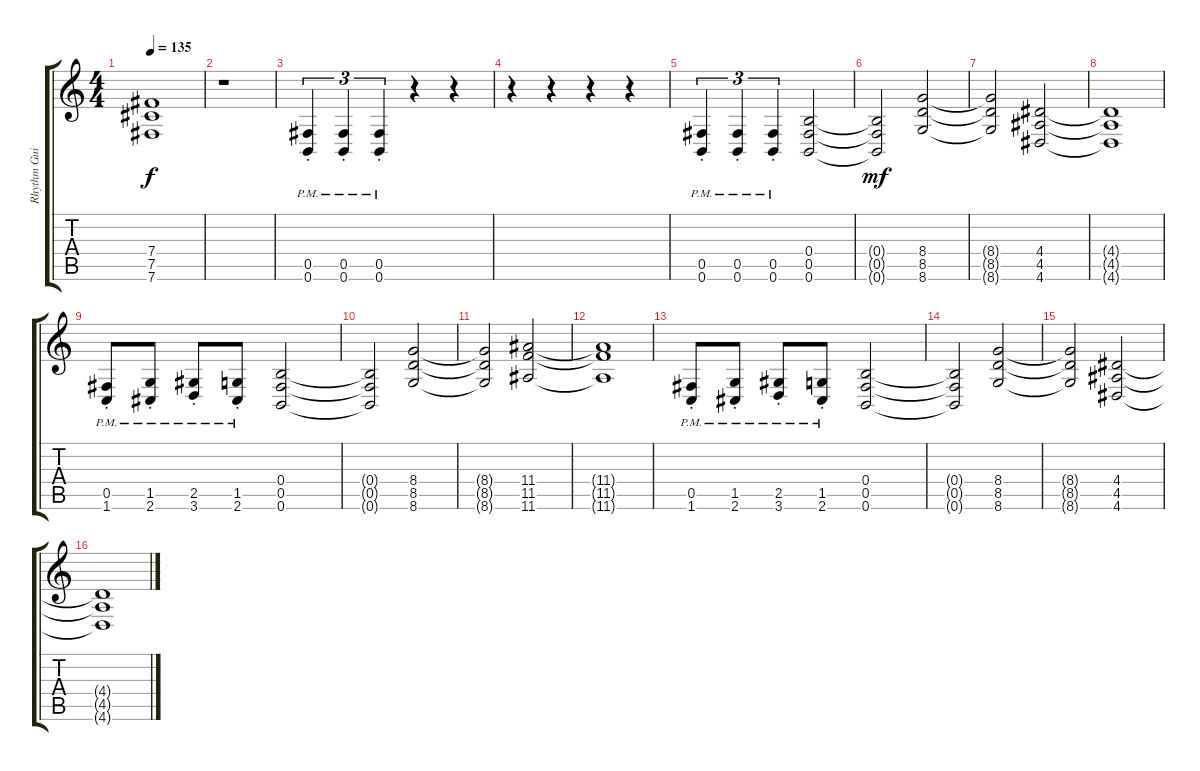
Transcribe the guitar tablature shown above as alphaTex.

\track ("Rhythm Guitar (Jeremy)" "Rhythm Gui") {instrument distortionguitar}
\staff {score tabs}
\tuning (Db4 Ab3 E3 B2 Gb2 B1) {hide}
\ts (4 4)
\tempo 135
\clef g2
\ks c
(7.4 7.5 7.6).1{dy f} |
r.1 |
(0.5{pm st} 0.6{pm st}).4{tu (3 2)} (0.5{pm st} 0.6{pm st}).4{tu (3 2)} (0.5{pm st} 0.6{pm st}).4{tu (3 2)} r.4 r.4 |
r.4 r.4 r.4 r.4 |
(0.5{pm st} 0.6{pm st}).4{tu (3 2)} (0.5{pm st} 0.6{pm st}).4{tu (3 2)} (0.5{pm st} 0.6{pm st}).4{tu (3 2)} (0.4 0.5 0.6).2 |
(0.4{t} 0.5{t} 0.6{t}).2{dy mf} (8.4 8.5 8.6).2 |
(8.4{t} 8.5{t} 8.6{t}).2 (4.4 4.5 4.6).2 |
(4.4{t} 4.5{t} 4.6{t}).1 |
(0.5{pm st} 1.6{pm st}).8 (1.5{pm st} 2.6{pm st}).8 (2.5{pm st} 3.6{pm st}).8 (1.5{pm st} 2.6{pm st}).8 (0.4 0.5 0.6).2 |
(0.4{t} 0.5{t} 0.6{t}).2 (8.4 8.5 8.6).2 |
(8.4{t} 8.5{t} 8.6{t}).2 (11.4 11.5 11.6).2 |
(11.4{t} 11.5{t} 11.6{t}).1 |
(0.5{pm st} 1.6{pm st}).8 (1.5{pm st} 2.6{pm st}).8 (2.5{pm st} 3.6{pm st}).8 (1.5{pm st} 2.6{pm st}).8 (0.4 0.5 0.6).2 |
(0.4{t} 0.5{t} 0.6{t}).2 (8.4 8.5 8.6).2 |
(8.4{t} 8.5{t} 8.6{t}).2 (4.4 4.5 4.6).2 |
(4.4{t} 4.5{t} 4.6{t}).1
